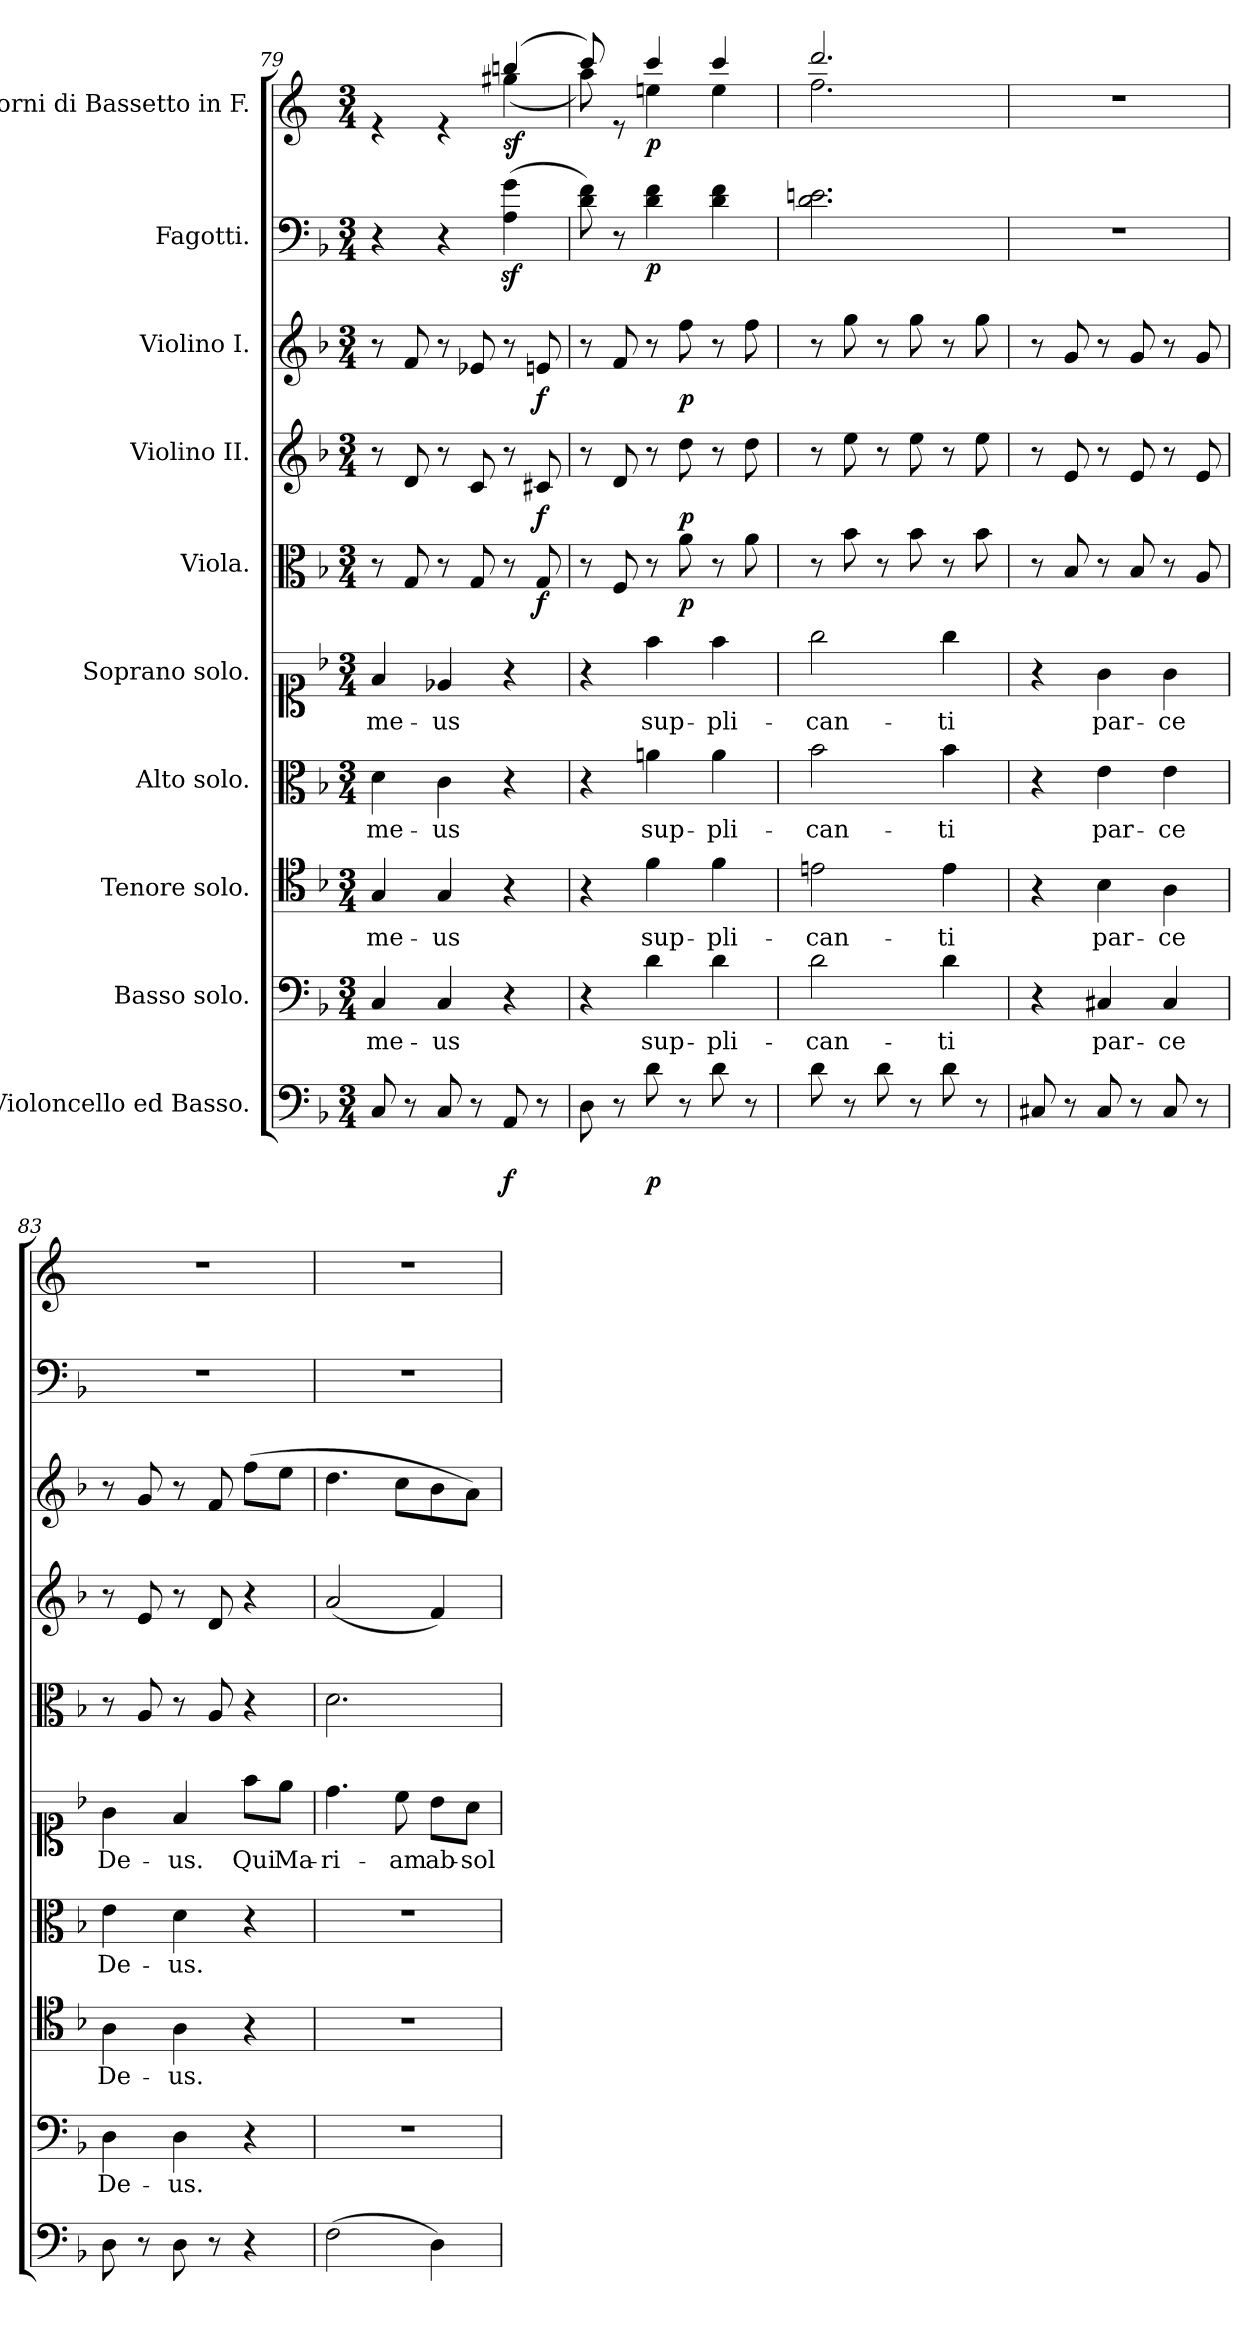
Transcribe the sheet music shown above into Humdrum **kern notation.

**kern	**dynam	**kern	**text	**kern	**text	**kern	**text	**kern	**text	**kern	**dynam	**kern	**dynam	**kern	**dynam	**kern	**dynam	**kern	**dynam
*part10	*part10	*part9	*part9	*part8	*part8	*part7	*part7	*part6	*part6	*part5	*part5	*part4	*part4	*part3	*part3	*part2	*part2	*part1	*part1
*staff10	*staff10	*staff9	*staff9	*staff8	*staff8	*staff7	*staff7	*staff6	*staff6	*staff5	*staff5	*staff4	*staff4	*staff3	*staff3	*staff2	*staff2	*staff1	*staff1
*I"Violoncello ed Basso.	*	*I"Basso solo.	*	*I"Tenore solo.	*	*I"Alto solo.	*	*I"Soprano solo.	*	*I"Viola.	*	*I"Violino II.	*	*I"Violino I.	*	*I"Fagotti.	*	*I"Corni di Bassetto in F.	*
!!LO:PB:g=z
*clefF4	*	*clefF4	*	*clefC4	*	*clefC3	*	*clefC1	*	*clefC3	*	*clefG2	*	*clefG2	*	*clefF4	*	*clefG2	*
*	*	*	*	*	*	*	*	*	*	*	*	*	*	*	*	*	*	*ITrd4c7	*
*k[b-]	*	*k[b-]	*	*k[b-]	*	*k[b-]	*	*k[b-]	*	*k[b-]	*	*k[b-]	*	*k[b-]	*	*k[b-]	*	*k[b-]	*
*M3/4	*	*M3/4	*	*M3/4	*	*M3/4	*	*M3/4	*	*M3/4	*	*M3/4	*	*M3/4	*	*M3/4	*	*M3/4	*
=79	=79	=79	=79	=79	=79	=79	=79	=79	=79	=79	=79	=79	=79	=79	=79	=79	=79	=79	=79
*^	*	*	*	*	*	*	*	*	*	*	*	*	*	*	*	*	*	*	*
!	!	!	!	!LO:LY:b	!	!LO:LY:b	!	!LO:LY:b	!	!LO:LY:b	!	!	!	!	!	!	!	!	!	!
*	*	*	*	*	*	*	*	*	*	*	*	*	*	*	*	*	*	*	*^	*
8C/	8CC\yy	.	4C/	me-	4G/	me-	4d\	me-	4f/	me-	8r	.	8r	.	8r	.	4r	.	4re	2ryy	.
8r	8ryy	.	.	.	.	.	.	.	.	.	8G/	.	8d/	.	8f/	.	.	.	.	.	.
!	!	!	!	!LO:LY:b	!	!LO:LY:b	!	!LO:LY:b	!	!LO:LY:b	!	!	!	!	!	!	!	!	!	!	!
8C/	8CC\yy	.	4C/	-us	4G/	-us	4c\	-us	4e-X/	-us	8r	.	8r	.	8r	.	4r	.	4re	.	.
8r	8ryy	.	.	.	.	.	.	.	.	.	8G/	.	8c/	.	8e-X/	.	.	.	.	.	.
!	!	!LO:DY:b	!	!	!	!	!	!	!	!	!	!	!	!	!	!	!	!	!	!	!LO:DY:b
8AA/	8AAA\yy	f	4r	.	4r	.	4r	.	4r	.	8r	.	8r	.	8r	.	(>4A\z< 4g\z<	.	(>4een/	(<4cc#X\	sf
!	!	!	!	!	!	!	!	!	!	!	!	!LO:DY:b	!	!LO:DY:b	!	!LO:DY:b	!	!	!	!	!
8r	8ryy	.	.	.	.	.	.	.	.	.	8G/	f	8c#X/	f	8en/	f	.	.	.	.	.
=80	=80	=80	=80	=80	=80	=80	=80	=80	=80	=80	=80	=80	=80	=80	=80	=80	=80	=80	=80	=80	=80
8D\	8DD\yy	.	4r	.	4r	.	4r	.	4r	.	8r	.	8r	.	8r	.	8d\ 8f\)	.	8ff/)	8dd\)	.
8r	8ryy	.	.	.	.	.	.	.	.	.	8F/	.	8d/	.	8f/	.	8r	.	8re	8ryy	.
!	!	!LO:DY:b	!	!LO:LY:b	!	!LO:LY:b	!	!LO:LY:b	!	!LO:LY:b	!	!	!	!	!	!	!	!LO:DY:b	!	!	!LO:DY:b
8d\	8D\yy	p	4d\	sup-	4f\	sup-	4an\	sup-	4ff\	sup-	8r	.	8r	.	8r	.	4d\ 4f\	p	4ff/	4an\	p
!	!	!	!	!	!	!	!	!	!	!	!	!LO:DY:b	!	!LO:DY:b	!	!LO:DY:b	!	!	!	!	!
8r	8ryy	.	.	.	.	.	.	.	.	.	8a\	p	8dd\	p	8ff\	p	.	.	.	.	.
!	!	!	!	!LO:LY:b	!	!LO:LY:b	!	!LO:LY:b	!	!LO:LY:b	!	!	!	!	!	!	!	!	!	!	!
8d\	8D\yy	.	4d\	-pli-	4f\	-pli-	4a\	-pli-	4ff\	-pli-	8r	.	8r	.	8r	.	4d\ 4f\	.	4ff/	4a\	.
8r	8ryy	.	.	.	.	.	.	.	.	.	8a\	.	8dd\	.	8ff\	.	.	.	.	.	.
=81	=81	=81	=81	=81	=81	=81	=81	=81	=81	=81	=81	=81	=81	=81	=81	=81	=81	=81	=81	=81	=81
!	!	!	!	!LO:LY:b	!	!LO:LY:b	!	!LO:LY:b	!	!LO:LY:b	!	!	!	!	!	!	!	!	!	!	!
8d\	8D\yy	.	2d\	-can-	2en\	-can-	2b-\	-can-	2gg\	-can-	8r	.	8r	.	8r	.	2.d\ 2.en\	.	2.gg/	2.b-\	.
8r	8ryy	.	.	.	.	.	.	.	.	.	8b-\	.	8ee\	.	8gg\	.	.	.	.	.	.
8d\	8D\yy	.	.	.	.	.	.	.	.	.	8r	.	8r	.	8r	.	.	.	.	.	.
8r	8ryy	.	.	.	.	.	.	.	.	.	8b-\	.	8ee\	.	8gg\	.	.	.	.	.	.
!	!	!	!	!LO:LY:b	!	!LO:LY:b	!	!LO:LY:b	!	!LO:LY:b	!	!	!	!	!	!	!	!	!	!	!
8d\	8D\yy	.	4d\	-ti	4e\	-ti	4b-\	-ti	4gg\	-ti	8r	.	8r	.	8r	.	.	.	.	.	.
8r	8ryy	.	.	.	.	.	.	.	.	.	8b-\	.	8ee\	.	8gg\	.	.	.	.	.	.
*	*	*	*	*	*	*	*	*	*	*	*	*	*	*	*	*	*	*	*v	*v	*
=82	=82	=82	=82	=82	=82	=82	=82	=82	=82	=82	=82	=82	=82	=82	=82	=82	=82	=82	=82	=82
8C#X/	8CC#X\yy	.	4r	.	4r	.	4r	.	4r	.	8r	.	8r	.	8r	.	2.r	.	2.r	.
8r	8ryy	.	.	.	.	.	.	.	.	.	8B-/	.	8e/	.	8g/	.	.	.	.	.
!	!	!	!	!LO:LY:b	!	!LO:LY:b	!	!LO:LY:b	!	!LO:LY:b	!	!	!	!	!	!	!	!	!	!
8C#/	8CC#\yy	.	4C#X/	par-	4B-\	par-	4e\	par-	4g\	par-	8r	.	8r	.	8r	.	.	.	.	.
8r	8ryy	.	.	.	.	.	.	.	.	.	8B-/	.	8e/	.	8g/	.	.	.	.	.
!	!	!	!	!LO:LY:b	!	!LO:LY:b	!	!LO:LY:b	!	!LO:LY:b	!	!	!	!	!	!	!	!	!	!
8C#/	8CC#\yy	.	4C#/	-ce	4A\	-ce	4e\	-ce	4g\	-ce	8r	.	8r	.	8r	.	.	.	.	.
8r	8ryy	.	.	.	.	.	.	.	.	.	8A/	.	8e/	.	8g/	.	.	.	.	.
=83	=83	=83	=83	=83	=83	=83	=83	=83	=83	=83	=83	=83	=83	=83	=83	=83	=83	=83	=83	=83
!	!	!	!	!LO:LY:b	!	!LO:LY:b	!	!LO:LY:b	!	!LO:LY:b	!	!	!	!	!	!	!	!	!	!
8D\	8DD\yy	.	4D\	De-	4A\	De-	4e\	De-	4g\	De-	8r	.	8r	.	8r	.	2.r	.	2.r	.
8r	8ryy	.	.	.	.	.	.	.	.	.	8A/	.	8e/	.	8g/	.	.	.	.	.
!	!	!	!	!LO:LY:b	!	!LO:LY:b	!	!LO:LY:b	!	!LO:LY:b	!	!	!	!	!	!	!	!	!	!
8D\	8DD\yy	.	4D\	-us.	4A\	-us.	4d\	-us.	4f/	-us.	8r	.	8r	.	8r	.	.	.	.	.
8r	8ryy	.	.	.	.	.	.	.	.	.	8A/	.	8d/	.	8f/	.	.	.	.	.
!	!	!	!	!	!	!	!	!	!	!LO:LY:b	!	!	!	!	!	!	!	!	!	!
4r	4ryy	.	4r	.	4r	.	4r	.	8ff\L	Qui	4r	.	4r	.	(>8ff\L	.	.	.	.	.
!	!	!	!	!	!	!	!	!	!	!LO:LY:b	!	!	!	!	!	!	!	!	!	!
.	.	.	.	.	.	.	.	.	8ee\J	Ma-	.	.	.	.	8ee\J	.	.	.	.	.
=84	=84	=84	=84	=84	=84	=84	=84	=84	=84	=84	=84	=84	=84	=84	=84	=84	=84	=84	=84	=84
!	!	!	!	!	!	!	!	!	!	!LO:LY:b	!	!	!	!	!	!	!	!	!	!
(>2F\	2FF\yy	.	2.r	.	2.r	.	2.r	.	4.dd\	-ri-	2.d\	.	(<2a/	.	4.dd\	.	2.r	.	2.r	.
!	!	!	!	!	!	!	!	!	!	!LO:LY:b	!	!	!	!	!	!	!	!	!	!
.	.	.	.	.	.	.	.	.	8cc\	-am	.	.	.	.	8cc\L	.	.	.	.	.
!	!	!	!	!	!	!	!	!	!	!LO:LY:b	!	!	!	!	!	!	!	!	!	!
4D\)	4DD\yy	.	.	.	.	.	.	.	8b-\L	ab-	.	.	4f/)	.	8b-\	.	.	.	.	.
!	!	!	!	!	!	!	!	!	!	!LO:LY:b	!	!	!	!	!	!	!	!	!	!
.	.	.	.	.	.	.	.	.	8a\J	-sol-	.	.	.	.	8a\J)	.	.	.	.	.
*v	*v	*	*	*	*	*	*	*	*	*	*	*	*	*	*	*	*	*	*	*
=	=	=	=	=	=	=	=	=	=	=	=	=	=	=	=	=	=	=	=
*-	*-	*-	*-	*-	*-	*-	*-	*-	*-	*-	*-	*-	*-	*-	*-	*-	*-	*-	*-
